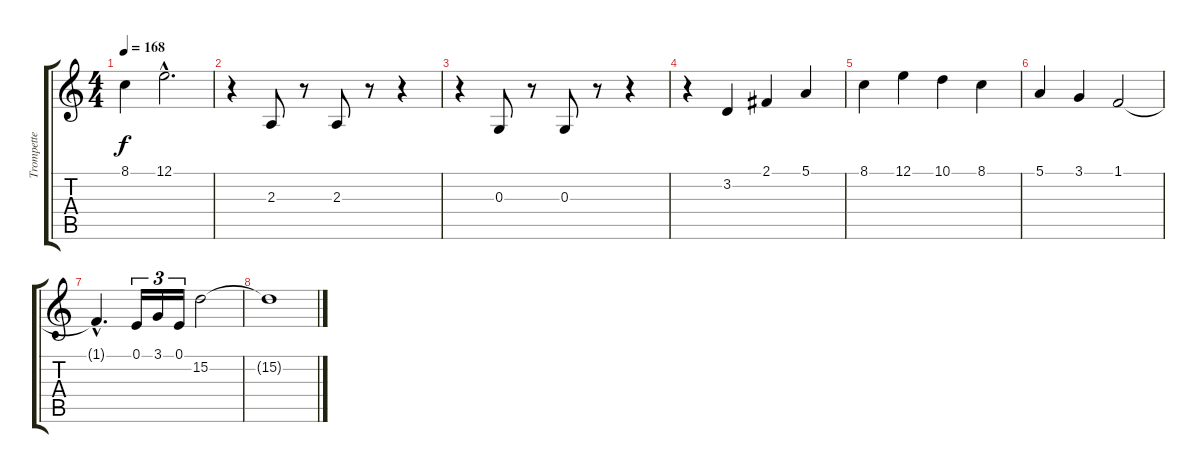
\track ("Trompette" "Trompette") {instrument trumpet}
\staff {score tabs}
\tuning (E4 B3 G3 D3 A2 E2) {hide}
\ts (4 4)
\tempo 168
\clef g2
\ks c
8.1.4{dy f} 12.1{hac}.2{d} |
r.4 2.3.8 r.8 2.3.8 r.8 r.4 |
r.4 0.3.8 r.8 0.3.8 r.8 r.4 |
r.4 3.2.4 2.1.4 5.1.4 |
8.1.4 12.1.4 10.1.4 8.1.4 |
5.1.4 3.1.4 1.1.2 |
1.1{hac t}.4{d} 0.1.16{tu (3 2)} 3.1.16{tu (3 2)} 0.1.16{tu (3 2)} 15.2.2{volume 0} |
15.2{t}.1
